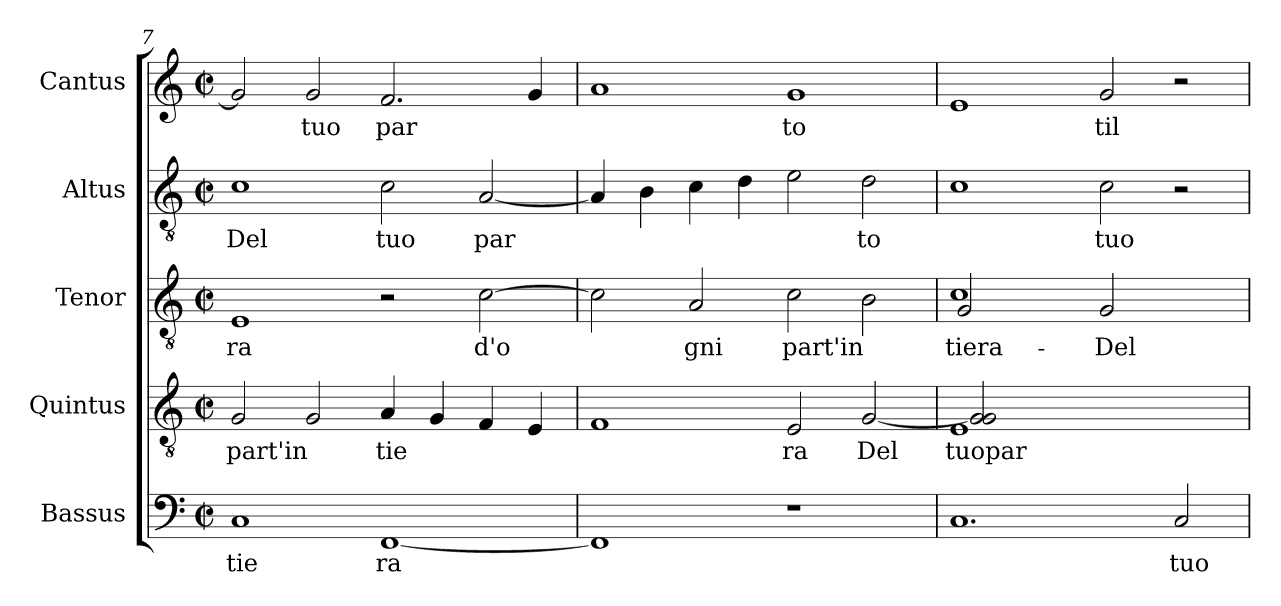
**kern	**text	**kern	**text	**kern	**text	**kern	**text	**kern	**text
*part5	*part5	*part4	*part4	*part3	*part3	*part2	*part2	*part1	*part1
*staff5	*staff5	*staff4	*staff4	*staff3	*staff3	*staff2	*staff2	*staff1	*staff1
*I"Bassus	*	*I"Quintus	*	*I"Tenor	*	*I"Altus	*	*I"Cantus	*
!!LO:LB:g=z
*clefF4	*	*clefGv2	*	*clefGv2	*	*clefGv2	*	*clefG2	*
*k[]	*	*k[]	*	*k[]	*	*k[]	*	*k[]	*
*C:	*	*C:	*	*C:	*	*C:	*	*C:	*
*M2/2	*	*M2/2	*	*M2/2	*	*M2/2	*	*M2/2	*
*met(c|)	*	*met(c|)	*	*met(c|)	*	*met(c|)	*	*met(c|)	*
=7	=7	=7	=7	=7	=7	=7	=7	=7	=7
!	!LO:LY:b:cj	!	!LO:LY:b:cj	!	!LO:LY:b:cj	!	!LO:LY:b:cj	!	!LO:LY:b:cj
1C	tie	2G/	part'in	1E	ra	1c	Del	2g/]	.
!	!	!	!LO:LY:b:cj	!	!	!	!	!	!LO:LY:b:cj
.	.	2G/	.	.	.	.	.	2g/	tuo
!	!LO:LY:b:cj	!	!LO:LY:b:cj	!	!	!	!LO:LY:b:cj	!	!LO:LY:b:cj
[<1FF	ra	4A/	tie	2r	.	2c\	tuo	2.f/	par-
!	!	!	!LO:LY:b:cj	!	!	!	!	!	!
.	.	4G/	.	.	.	.	.	.	.
!	!	!	!LO:LY:b:cj	!	!LO:LY:b:cj	!	!LO:LY:b:cj	!	!
.	.	4F/	.	[>2c\	d'o-	[<2A/	par-	.	.
!	!	!	!LO:LY:b:cj	!	!	!	!	!	!LO:LY:b:cj
.	.	4E/	.	.	.	.	.	4g/	--
=8	=8	=8	=8	=8	=8	=8	=8	=8	=8
!	!LO:LY:b:cj	!	!LO:LY:b:cj	!	!LO:LY:b:cj	!	!LO:LY:b:cj	!	!LO:LY:b:cj
1FF]	.	1F	.	2c\]	--	4A/]	--	1a	--
!	!	!	!	!	!	!	!LO:LY:b:cj	!	!
.	.	.	.	.	.	4B\	--	.	.
!	!	!	!	!	!LO:LY:b:cj	!	!LO:LY:b:cj	!	!
.	.	.	.	2A/	-gni	4c\	--	.	.
!	!	!	!	!	!	!	!LO:LY:b:cj	!	!
.	.	.	.	.	.	4d\	--	.	.
!	!	!	!LO:LY:b:cj	!	!LO:LY:b:cj	!	!LO:LY:b:cj	!	!LO:LY:b:cj
1r	.	2E/	ra	2c\	part'in-	2e\	--	1g	-to
!	!	!	!LO:LY:b:cj	!	!LO:LY:b:cj	!	!LO:LY:b:cj	!	!
.	.	[<2G/	Del	2B\	--	2d\	-to	.	.
=9	=9	=9	=9	=9	=9	=9	=9	=9	=9
*	*	*^	*	*	*	*	*	*	*
!	!	!	!	!LO:LY:b:cj	!	!LO:LY:b:cj	!	!	!	!
*	*	*	*	*	*^	*	*	*	*	*
1.C	.	1E	2G/] 2G/	tuopar	1c	2G/	-tiera-	1c	.	1e	.
.	.	.	1ryy	.	.	2ryy	.	.	.	.	.
!	!	!	!	!	!	!	!LO:LY:b:cj	!	!LO:LY:b:cj	!	!LO:LY:b:cj
.	.	1ryy	.	.	2G/	1ryy	-Del	2c\	tuo	2g/	til
!	!LO:LY:b:cj	!	!	!	!	!	!	!	!	!	!
2C/	tuo	.	2ryy	.	2ryy	.	.	2r	.	2r	.
*	*	*v	*v	*	*	*	*	*	*	*	*
*	*	*	*	*v	*v	*	*	*	*	*
=	=	=	=	=	=	=	=	=	=
*-	*-	*-	*-	*-	*-	*-	*-	*-	*-
